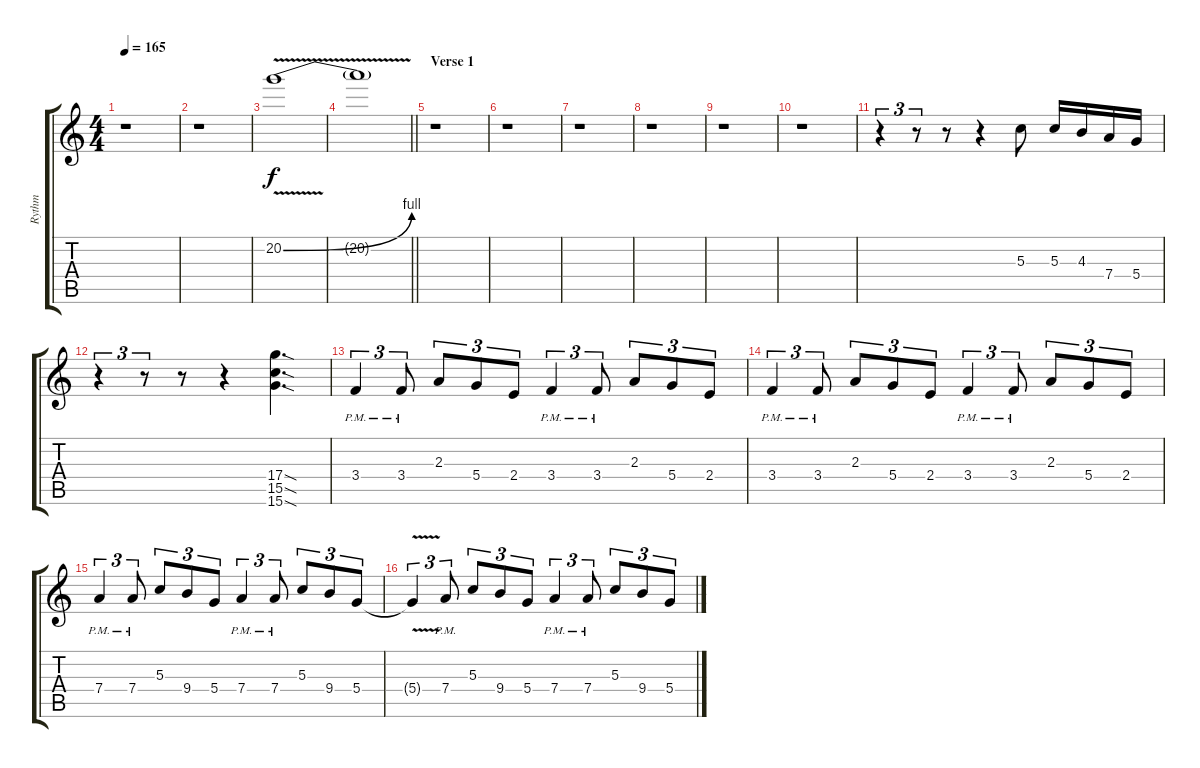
\track ("Rythm" "Rythm") {instrument distortionguitar}
\staff {score tabs}
\tuning (E4 B3 G3 D3 A2 E2) {hide}
\ts (4 4)
\tempo 165
\clef g2
\ks c
r.1{dy f} |
r.1 |
20.2{be (bend 0 0 60 4) v}.1 |
\barLineRight lightlight
20.2{t}.1 |
\section ("" "Verse 1")
r.1 |
r.1 |
r.1 |
r.1 |
r.1 |
r.1 |
r.4{tu (3 2)} r.8{tu (3 2)} r.8 r.4 5.3.8 5.3.16 4.3.16 7.4.16 5.4.16 |
r.4{tu (3 2)} r.8{tu (3 2)} r.8 r.4 (17.4{sod} 15.5{sod} 15.6{sod}).4{d} |
3.4{pm}.4{tu (3 2)} 3.4{pm}.8{tu (3 2)} 2.3.8{tu (3 2)} 5.4.8{tu (3 2)} 2.4.8{tu (3 2)} 3.4{pm}.4{tu (3 2)} 3.4{pm}.8{tu (3 2)} 2.3.8{tu (3 2)} 5.4.8{tu (3 2)} 2.4.8{tu (3 2)} |
3.4{pm}.4{tu (3 2)} 3.4{pm}.8{tu (3 2)} 2.3.8{tu (3 2)} 5.4.8{tu (3 2)} 2.4.8{tu (3 2)} 3.4{pm}.4{tu (3 2)} 3.4{pm}.8{tu (3 2)} 2.3.8{tu (3 2)} 5.4.8{tu (3 2)} 2.4.8{tu (3 2)} |
7.4{pm}.4{tu (3 2)} 7.4{pm}.8{tu (3 2)} 5.3.8{tu (3 2)} 9.4.8{tu (3 2)} 5.4.8{tu (3 2)} 7.4{pm}.4{tu (3 2)} 7.4{pm}.8{tu (3 2)} 5.3.8{tu (3 2)} 9.4.8{tu (3 2)} 5.4.8{tu (3 2)} |
5.4{v t}.4{tu (3 2)} 7.4{pm}.8{tu (3 2)} 5.3.8{tu (3 2)} 9.4.8{tu (3 2)} 5.4.8{tu (3 2)} 7.4{pm}.4{tu (3 2)} 7.4{pm}.8{tu (3 2)} 5.3.8{tu (3 2)} 9.4.8{tu (3 2)} 5.4.8{tu (3 2)}
